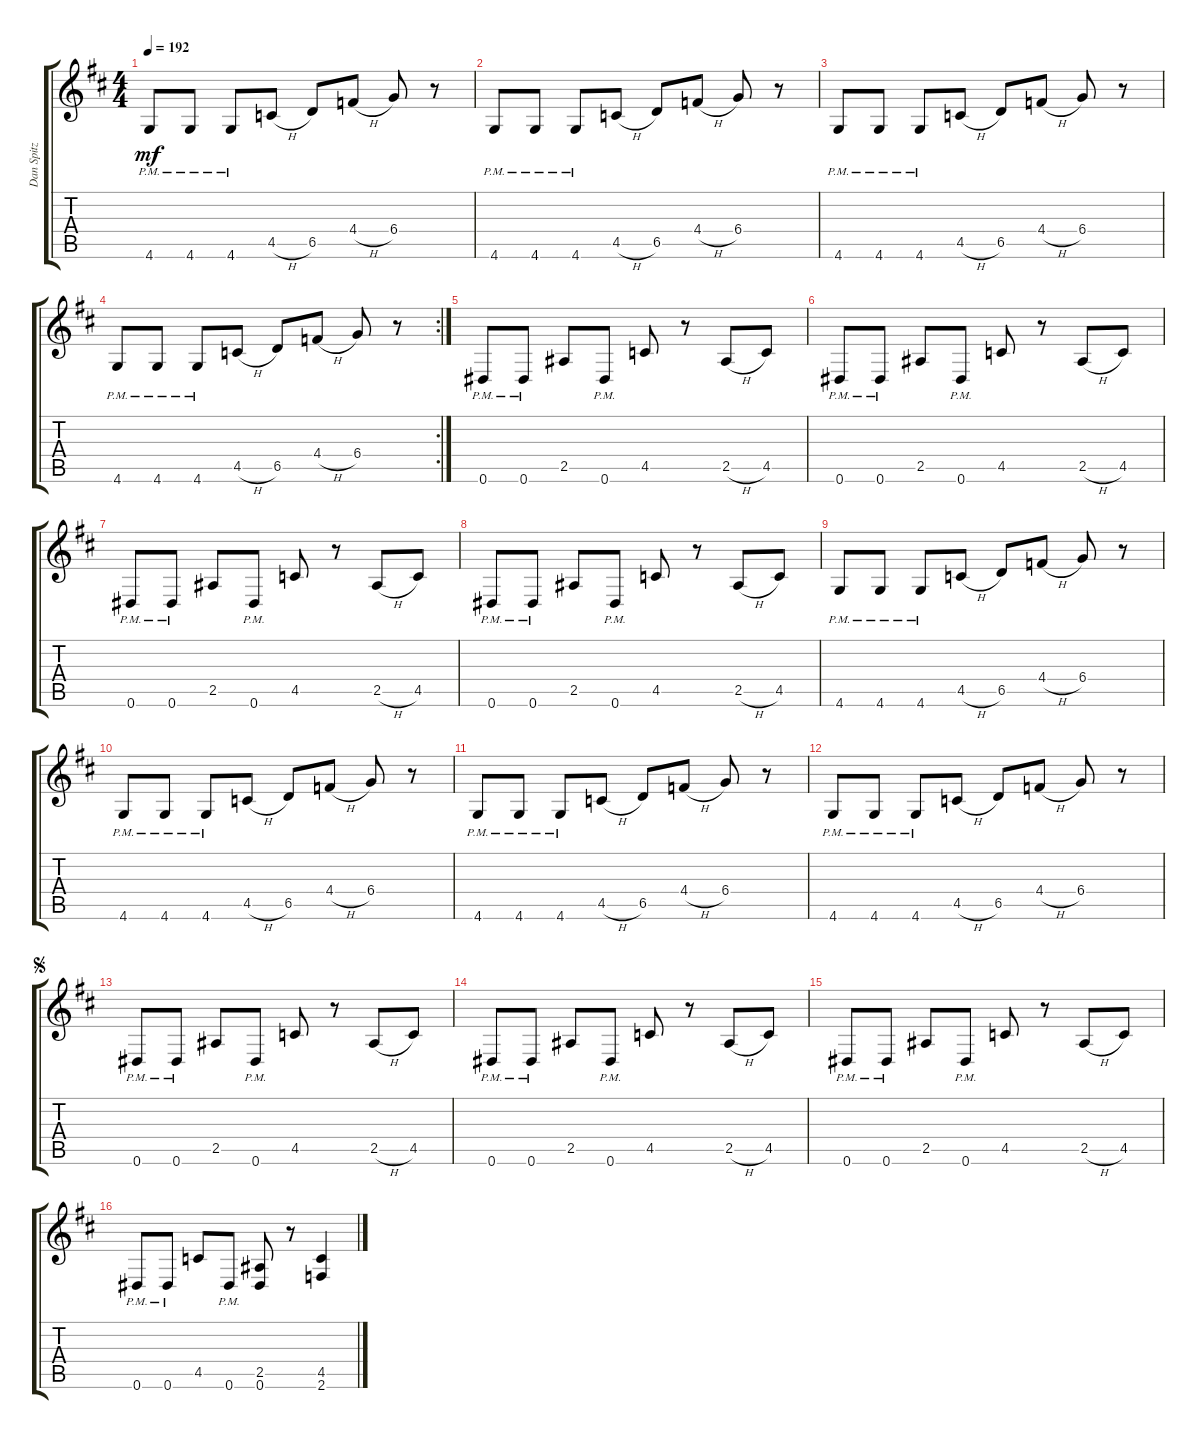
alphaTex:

\track ("Dan Spitz" "Dan Spitz") {instrument distortionguitar}
\staff {score tabs}
\tuning (Eb4 Bb3 Gb3 Db3 Ab2 Eb2) {hide}
\ts (4 4)
\tempo 192
\clef g2
\ks d
4.6{pm}.8{dy mf} 4.6{pm}.8 4.6{pm}.8 4.5{h}.8 6.5.8 4.4{h}.8 6.4.8 r.8 |
4.6{pm}.8 4.6{pm}.8 4.6{pm}.8 4.5{h}.8 6.5.8 4.4{h}.8 6.4.8 r.8 |
4.6{pm}.8 4.6{pm}.8 4.6{pm}.8 4.5{h}.8 6.5.8 4.4{h}.8 6.4.8 r.8 |
\rc 2
4.6{pm}.8 4.6{pm}.8 4.6{pm}.8 4.5{h}.8 6.5.8 4.4{h}.8 6.4.8 r.8 |
0.6{pm}.8 0.6{pm}.8 2.5.8 0.6{pm}.8 4.5.8 r.8 2.5{h}.8 4.5.8 |
0.6{pm}.8 0.6{pm}.8 2.5.8 0.6{pm}.8 4.5.8 r.8 2.5{h}.8 4.5.8 |
0.6{pm}.8 0.6{pm}.8 2.5.8 0.6{pm}.8 4.5.8 r.8 2.5{h}.8 4.5.8 |
0.6{pm}.8 0.6{pm}.8 2.5.8 0.6{pm}.8 4.5.8 r.8 2.5{h}.8 4.5.8 |
4.6{pm}.8 4.6{pm}.8 4.6{pm}.8 4.5{h}.8 6.5.8 4.4{h}.8 6.4.8 r.8 |
4.6{pm}.8 4.6{pm}.8 4.6{pm}.8 4.5{h}.8 6.5.8 4.4{h}.8 6.4.8 r.8 |
4.6{pm}.8 4.6{pm}.8 4.6{pm}.8 4.5{h}.8 6.5.8 4.4{h}.8 6.4.8 r.8 |
4.6{pm}.8 4.6{pm}.8 4.6{pm}.8 4.5{h}.8 6.5.8 4.4{h}.8 6.4.8 r.8 |
\jump segno
0.6{pm}.8 0.6{pm}.8 2.5.8 0.6{pm}.8 4.5.8 r.8 2.5{h}.8 4.5.8 |
0.6{pm}.8 0.6{pm}.8 2.5.8 0.6{pm}.8 4.5.8 r.8 2.5{h}.8 4.5.8 |
0.6{pm}.8 0.6{pm}.8 2.5.8 0.6{pm}.8 4.5.8 r.8 2.5{h}.8 4.5.8 |
0.6{pm}.8 0.6{pm}.8 4.5.8 0.6{pm}.8 (2.5 0.6).8 r.8 (4.5{sl} 2.6{sl}).4
